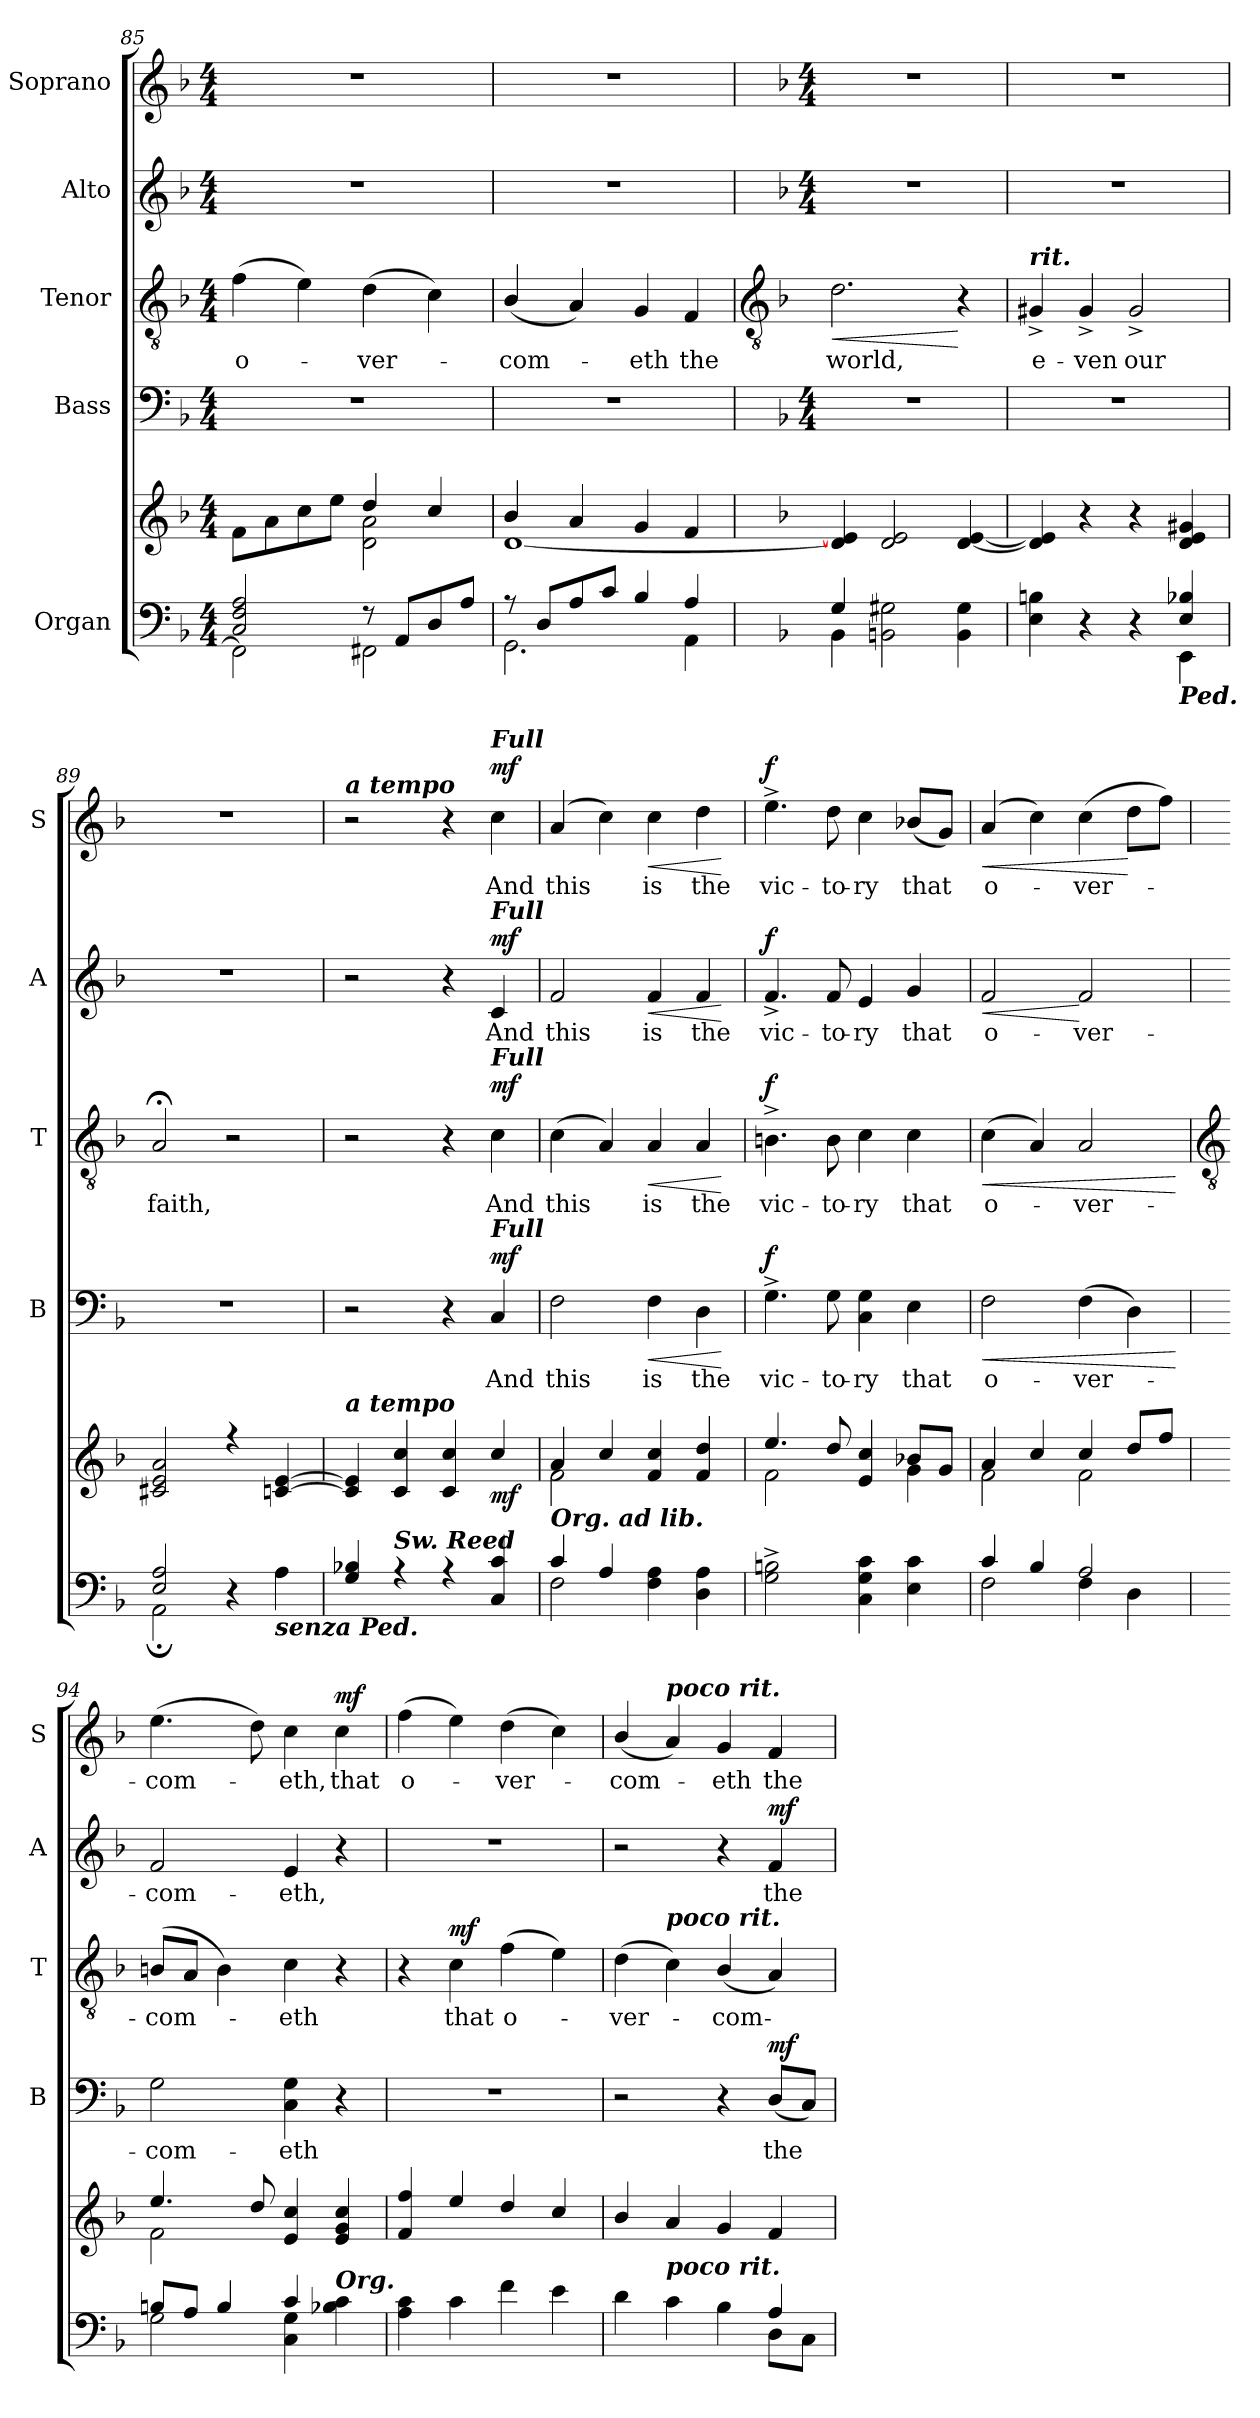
**kern	**kern	**dynam	**kern	**text	**dynam	**kern	**text	**dynam	**kern	**text	**dynam	**kern	**text	**dynam
*part5	*part5	*part5	*part4	*part4	*part4	*part3	*part3	*part3	*part2	*part2	*part2	*part1	*part1	*part1
*staff6	*staff5	*staff5/6	*staff4	*staff4	*staff4	*staff3	*staff3	*staff3	*staff2	*staff2	*staff2	*staff1	*staff1	*staff1
*I"Organ	*	*	*I"Bass	*	*	*I"Tenor	*	*	*I"Alto	*	*	*I"Soprano	*	*
*	*	*	*I'B	*	*	*I'T	*	*	*I'A	*	*	*I'S	*	*
*clefF4	*clefG2	*	*clefF4	*	*	*clefGv2	*	*	*clefG2	*	*	*clefG2	*	*
*k[b-]	*k[b-]	*	*k[b-]	*	*	*k[b-]	*	*	*k[b-]	*	*	*k[b-]	*	*
*F:	*F:	*	*F:	*	*	*F:	*	*	*F:	*	*	*F:	*	*
*M4/4	*M4/4	*	*M4/4	*	*	*M4/4	*	*	*M4/4	*	*	*M4/4	*	*
=85	=85	=85	=85	=85	=85	=85	=85	=85	=85	=85	=85	=85	=85	=85
*^	*^	*	*	*	*	*	*	*	*	*	*	*	*	*
!	!	!	!	!	!	!	!	!	!LO:LY:b	!	!	!	!	!	!	!
2C/ 2F/ 2A/	2FF\]	8fL	2ryy	.	1r	.	.	(>4f	o-	.	1r	.	.	1r	.	.
.	.	8a	.	.	.	.	.	.	.	.	.	.	.	.	.	.
.	.	8cc	.	.	.	.	.	4e)	.	.	.	.	.	.	.	.
.	.	8eeJ	.	.	.	.	.	.	.	.	.	.	.	.	.	.
!	!	!	!	!	!	!	!	!	!LO:LY:b	!	!	!	!	!	!	!
8r	2FF#X\	4dd/	2d\ 2a\	.	.	.	.	(>4d	ver-	.	.	.	.	.	.	.
8AA/L	.	.	.	.	.	.	.	.	.	.	.	.	.	.	.	.
8D/	.	4cc/	.	.	.	.	.	4c)	.	.	.	.	.	.	.	.
8A/J	.	.	.	.	.	.	.	.	.	.	.	.	.	.	.	.
=86	=86	=86	=86	=86	=86	=86	=86	=86	=86	=86	=86	=86	=86	=86	=86	=86
!	!	!	!	!	!	!	!	!	!LO:LY:b	!	!	!	!	!	!	!
8r	2.GG\	4b-/	[1d\	.	1r	.	.	(<4B-/	com-	.	1r	.	.	1r	.	.
8D/L	.	.	.	.	.	.	.	.	.	.	.	.	.	.	.	.
8A/	.	4a	.	.	.	.	.	4A)	.	.	.	.	.	.	.	.
8c/J	.	.	.	.	.	.	.	.	.	.	.	.	.	.	.	.
!	!	!	!	!	!	!	!	!	!LO:LY:b	!	!	!	!	!	!	!
4B-/	.	4g	.	.	.	.	.	4G	eth	.	.	.	.	.	.	.
!	!	!	!	!	!	!	!	!	!LO:LY:b	!	!	!	!	!	!	!
4A/	4AA\	4f	.	.	.	.	.	4F	the	.	.	.	.	.	.	.
!!LO:LB:g=z
=87	=87	=87	=87	=87	=87	=87	=87	=87	=87	=87	=87	=87	=87	=87	=87	=87
*	*	*	*	*	*	*	*	*clefGv2	*	*	*	*	*	*	*	*
*	*	*	*	*	*k[b-]	*	*	*	*	*	*k[b-]	*	*	*k[b-]	*	*
*	*	*	*	*	*F:	*	*	*	*	*	*F:	*	*	*F:	*	*
*	*	*	*	*	*M4/4	*	*	*	*	*	*M4/4	*	*	*M4/4	*	*
!	!	!	!	!	!	!	!	!	!LO:LY:b	!LO:HP:b	!	!	!	!	!	!
!	!	!	!	!	!	!	!	!	!	!LO:HP:n=1:b	!	!	!	!	!	!
4G/	4BB-\	1ryy	4d/] 4e/]	.	1r	.	.	2.d	world,	< >	1r	.	.	1r	.	.
2.ryy	2BBn\ 2G#X\	.	2d/ 2e/	.	.	.	.	.	.	.	.	.	.	.	.	.
.	4BB\ 4G#\	.	[4d/ [4e/	.	.	.	.	4r	.	[	.	.	.	.	.	.
*v	*v	*	*	*	*	*	*	*	*	*	*	*	*	*	*	*
*	*v	*v	*	*	*	*	*	*	*	*	*	*	*	*	*
.	.	.	.	.	.	.	.	]	.	.	.	.	.	.
=88	=88	=88	=88	=88	=88	=88	=88	=88	=88	=88	=88	=88	=88	=88
*^	*^	*	*	*	*	*	*	*	*	*	*	*	*	*
!	!	!	!	!	!	!	!	!LO:TX:a:Bi:t=rit.	!	!	!	!	!	!	!	!
!	!	!	!	!	!	!	!	!	!LO:LY:b	!	!	!	!	!	!	!
2.ryy	4E\ 4Bn\	4ryy	4d/] 4e/]	.	1r	.	.	4G#X^	e-	.	1r	.	.	1r	.	.
!	!	!	!	!	!	!	!	!	!LO:LY:b	!	!	!	!	!	!	!
.	4r	4r	2.ryy	.	.	.	.	4G#^	-ven	.	.	.	.	.	.	.
!	!	!	!	!	!	!	!	!	!LO:LY:b	!	!	!	!	!	!	!
.	4r	4r	.	.	.	.	.	2G#^	our	.	.	.	.	.	.	.
!LO:TX:b:Bi:t=Ped.	!	!	!	!	!	!	!	!	!	!	!	!	!	!	!	!
4E/ 4B-/	4EE\	4d 4e 4g#X	.	.	.	.	.	.	.	.	.	.	.	.	.	.
=89	=89	=89	=89	=89	=89	=89	=89	=89	=89	=89	=89	=89	=89	=89	=89	=89
!	!	!	!	!	!	!	!	!	!LO:LY:b	!	!	!	!	!	!	!
2E/ 2A/	2AA;\	2c#X 2e 2a	1ryy	.	1r	.	.	2A;<	faith,	.	1r	.	.	1r	.	.
2ryy	4r	4r	.	.	.	.	.	2r	.	.	.	.	.	.	.	.
!	!LO:TX:b:Bi:t=senza Ped.	!	!	!	!	!	!	!	!	!	!	!	!	!	!	!
.	4A\	[4cn [4e	.	.	.	.	.	.	.	.	.	.	.	.	.	.
=90	=90	=90	=90	=90	=90	=90	=90	=90	=90	=90	=90	=90	=90	=90	=90	=90
!	!	!	!	!	!	!	!	!	!	!	!	!	!	!LO:TX:a:Bi:t=a tempo	!	!
!	!	!LO:TX:a:Bi:t=a tempo	!	!	!	!	!	!	!	!	!	!	!	!	!	!
4G/ 4B-X/	1ryy	4c] 4e]	1ryy	.	2r	.	.	2r	.	.	2r	.	.	2r	.	.
!LO:TX:a:Bi:t=Sw. Reed	!	!	!	!	!	!	!	!	!	!	!	!	!	!	!	!
4r	.	4c 4cc	.	.	.	.	.	.	.	.	.	.	.	.	.	.
4r	.	4c 4cc	.	.	4r	.	.	4r	.	.	4r	.	.	4r	.	.
!	!	!	!	!	!	!	!	!	!	!	!	!	!	!LO:TX:a:Bi:t=Full	!	!
!	!	!	!	!	!	!	!	!	!	!	!LO:TX:a:Bi:t=Full	!	!	!	!	!
!	!	!	!	!	!	!	!	!LO:TX:a:Bi:t=Full	!	!	!	!	!	!	!	!
!	!	!	!	!	!LO:TX:a:Bi:t=Full	!	!	!	!	!	!	!	!	!	!	!
!	!	!	!	!LO:DY:b	!	!LO:LY:b	!LO:DY:b	!	!LO:LY:b	!LO:DY:b	!	!LO:LY:b	!LO:DY:b	!	!LO:LY:b	!LO:DY:b
4C/ 4c/	.	4cc	.	mf	4C	And	mf	4c	And	mf	4c	And	mf	4cc	And	mf
=91	=91	=91	=91	=91	=91	=91	=91	=91	=91	=91	=91	=91	=91	=91	=91	=91
!LO:TX:a:Bi:t=Org. ad lib.	!	!	!	!	!	!	!	!	!	!	!	!	!	!	!	!
!	!	!	!	!	!	!LO:LY:b	!	!	!LO:LY:b	!	!	!LO:LY:b	!	!	!LO:LY:b	!
4c/	2F\	4a	2f\	.	2F	this	.	(<4c	this	.	2f	this	.	(<4a	this	.
4A/	.	4cc/	.	.	.	.	.	4A)	.	.	.	.	.	4cc)	.	.
!	!	!	!	!	!	!LO:LY:b	!LO:HP:b	!	!LO:LY:b	!LO:HP:b	!	!LO:LY:b	!LO:HP:b	!	!LO:LY:b	!LO:HP:b
4F\ 4A\	2ryy	4f 4cc	2ryy	.	4F	is	<	4A	is	<	4f	is	<	4cc	is	<
!	!	!	!	!	!	!LO:LY:b	!	!	!LO:LY:b	!	!	!LO:LY:b	!	!	!LO:LY:b	!
4D\ 4A\	.	4f 4dd	.	.	4D	the	.	4A	the	.	4f	the	.	4dd	the	.
*v	*v	*	*	*	*	*	*	*	*	*	*	*	*	*	*	*
*	*v	*v	*	*	*	*	*	*	*	*	*	*	*	*	*
.	.	.	.	.	[	.	.	[	.	.	[	.	.	[
=92	=92	=92	=92	=92	=92	=92	=92	=92	=92	=92	=92	=92	=92	=92
*^	*^	*	*	*	*	*	*	*	*	*	*	*	*	*
!	!	!	!	!	!	!LO:LY:b	!LO:DY:b	!	!LO:LY:b	!LO:DY:b	!	!LO:LY:b	!LO:DY:b	!	!LO:LY:b	!LO:DY:b
2G\^ 2Bn\^	1ryy	4.ee/	2f\	.	4.G^	vic-	f	4.Bn^	vic-	f	4.f^	vic-	f	4.ee^	vic-	f
!	!	!	!	!	!	!LO:LY:b	!	!	!LO:LY:b	!	!	!LO:LY:b	!	!	!LO:LY:b	!
.	.	8dd/	.	.	8G	-to-	.	8B	-to-	.	8f	-to-	.	8dd	-to-	.
!	!	!	!	!	!	!LO:LY:b	!	!	!LO:LY:b	!	!	!LO:LY:b	!	!	!LO:LY:b	!
4C\ 4G\ 4c\	.	4e 4cc	4ryy	.	4C 4G	-ry	.	4c	-ry	.	4e	-ry	.	4cc	-ry	.
!	!	!	!	!	!	!LO:LY:b	!	!	!LO:LY:b	!	!	!LO:LY:b	!	!	!LO:LY:b	!
4E\ 4c\	.	8b-XL	4g\	.	4E	that	.	4c	that	.	4g	that	.	(<8b-XL	that	.
.	.	8gJ	.	.	.	.	.	.	.	.	.	.	.	8gJ)	.	.
=93	=93	=93	=93	=93	=93	=93	=93	=93	=93	=93	=93	=93	=93	=93	=93	=93
!	!	!	!	!	!	!LO:LY:b	!LO:HP:b	!	!LO:LY:b	!LO:HP:b	!	!LO:LY:b	!LO:HP:b	!	!LO:LY:b	!LO:HP:b
4c/	2F\	4a	2f\	.	2F	o-	<	(<4c	o-	<	2f	o-	<	(<4a	o-	<
4B-/	.	4cc/	.	.	.	.	.	4A)	.	.	.	.	.	4cc)	.	.
!	!	!	!	!	!	!LO:LY:b	!	!	!LO:LY:b	!	!	!LO:LY:b	!	!	!LO:LY:b	!
2A/	4F\	4cc/	2f\	.	(>4F	-ver-	.	2A	ver-	.	2f	-ver-	[	(>4cc	ver-	.
.	4D\	8dd/L	.	.	4D)	.	.	.	.	.	.	.	.	8ddL	.	[
.	.	8ff/J	.	.	.	.	.	.	.	.	.	.	.	8ffJ)	.	.
*v	*v	*	*	*	*	*	*	*	*	*	*	*	*	*	*	*
*	*v	*v	*	*	*	*	*	*	*	*	*	*	*	*	*
.	.	.	.	.	[	.	.	[	.	.	.	.	.	.
!!LO:LB:g=z
=94	=94	=94	=94	=94	=94	=94	=94	=94	=94	=94	=94	=94	=94	=94
*	*	*	*	*	*	*clefGv2	*	*	*	*	*	*	*	*
*^	*^	*	*	*	*	*	*	*	*	*	*	*	*	*
!	!	!	!	!	!	!LO:LY:b	!	!	!LO:LY:b	!	!	!LO:LY:b	!	!	!LO:LY:b	!
8Bn/L	2G\	4.ee/	2f\	.	2G	com-	.	(<8BnL	-com-	.	2f	-com-	.	(>4.ee	com-	.
8A/J	.	.	.	.	.	.	.	8AJ	.	.	.	.	.	.	.	.
4B/	.	.	.	.	.	.	.	4B)	.	.	.	.	.	.	.	.
.	.	8dd/	.	.	.	.	.	.	.	.	.	.	.	8dd)	.	.
!	!	!	!	!	!	!LO:LY:b	!	!	!LO:LY:b	!	!	!LO:LY:b	!	!	!LO:LY:b	!
4c/	4C\ 4G\	4e 4cc	2ryy	.	4C 4G	-eth	.	4c	eth	.	4e	-eth,	.	4cc	eth,	.
!LO:TX:a:Bi:t=Org.	!	!	!	!	!	!	!	!	!	!	!	!	!	!	!	!
!	!	!	!	!LO:DY:b=2	!	!	!	!	!	!	!	!	!	!	!LO:LY:b	!
!	!	!	!	!LO:DY:n=1:b	!	!	!	!	!	!	!	!	!	!	!	!LO:DY:b
4B-X\ 4c\	4ryy	4e 4g 4cc	.	mf mf	4r	.	.	4r	.	.	4r	.	.	4cc	that	mf
=95	=95	=95	=95	=95	=95	=95	=95	=95	=95	=95	=95	=95	=95	=95	=95	=95
!	!	!	!	!	!	!	!	!	!	!	!	!	!	!	!LO:LY:b	!
1ryy	4A\ 4c\	4f 4ff	1ryy	.	1r	.	.	4r	.	.	1r	.	.	(>4ff	o-	.
!	!	!	!	!	!	!	!	!	!LO:LY:b	!LO:DY:b	!	!	!	!	!	!
.	4c\	4ee	.	.	.	.	.	4c	that	mf	.	.	.	4ee)	.	.
!	!	!	!	!	!	!	!	!	!LO:LY:b	!	!	!	!	!	!LO:LY:b	!
.	4f\	4dd	.	.	.	.	.	(>4f	o-	.	.	.	.	(>4dd	ver-	.
.	4e\	4cc	.	.	.	.	.	4e)	.	.	.	.	.	4cc)	.	.
=96	=96	=96	=96	=96	=96	=96	=96	=96	=96	=96	=96	=96	=96	=96	=96	=96
!	!	!	!	!	!	!	!	!	!LO:LY:b	!	!	!	!	!	!LO:LY:b	!
2.ryy	4d\	4b-/	1ryy	.	2r	.	.	(>4d	ver-	.	2r	.	.	(<4b-/	com-	.
!	!	!	!	!	!	!	!	!	!	!	!	!	!	!LO:TX:a:Bi:t=poco rit.	!	!
!	!	!	!	!	!	!	!	!LO:TX:a:Bi:t=poco rit.	!	!	!	!	!	!	!	!
!	!	!LO:TX:b:Bi:t=poco rit.	!	!	!	!	!	!	!	!	!	!	!	!	!	!
.	4c\	4a	.	.	.	.	.	4c)	.	.	.	.	.	4a)	.	.
!	!	!	!	!	!	!	!	!	!LO:LY:b	!	!	!	!	!	!LO:LY:b	!
.	4B-\	4g	.	.	4r	.	.	(<4B-/	com-	.	4r	.	.	4g	eth	.
!	!	!	!	!	!	!LO:LY:b	!LO:DY:b	!	!	!	!	!LO:LY:b	!LO:DY:b	!	!LO:LY:b	!
4A/	8D\L	4f	.	.	(<8DL	the	mf	4A)	.	.	4f	the	mf	4f	the	.
.	8C\J	.	.	.	8CJ)	.	.	.	.	.	.	.	.	.	.	.
*v	*v	*	*	*	*	*	*	*	*	*	*	*	*	*	*	*
*	*v	*v	*	*	*	*	*	*	*	*	*	*	*	*	*
=	=	=	=	=	=	=	=	=	=	=	=	=	=	=
*-	*-	*-	*-	*-	*-	*-	*-	*-	*-	*-	*-	*-	*-	*-
